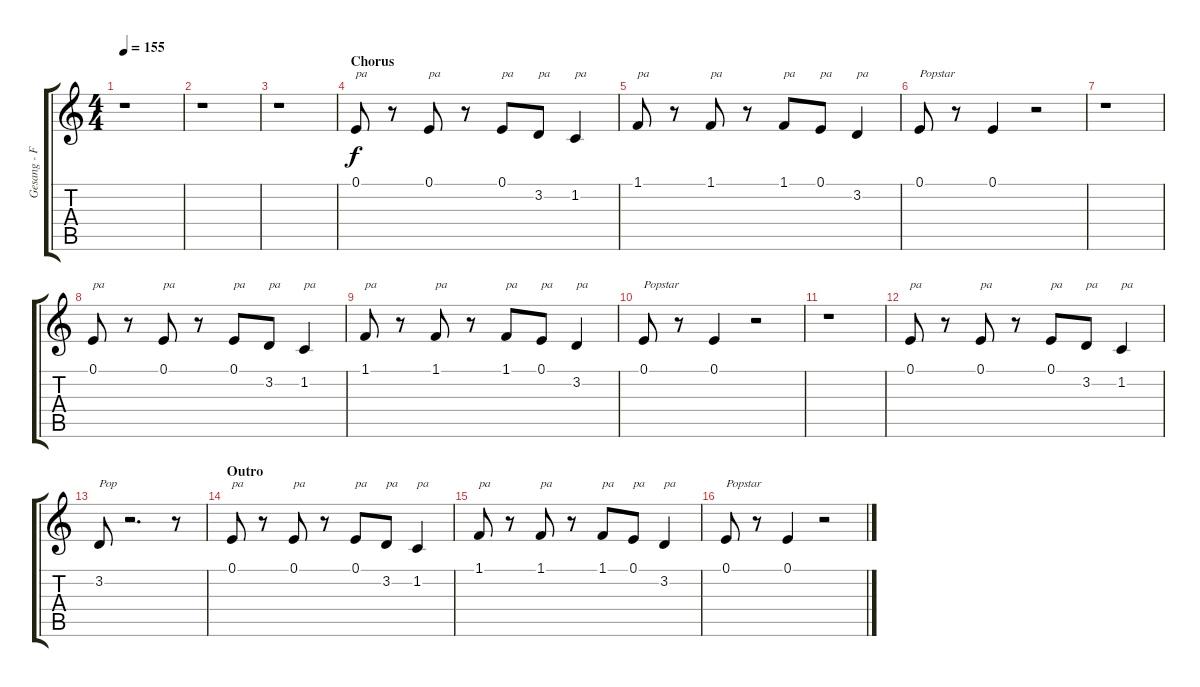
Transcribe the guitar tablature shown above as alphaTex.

\track ("Gesang - Farin Urlaub" "Gesang - F") {instrument sopranosax}
\staff {score tabs}
\tuning (E4 B3 G3 D3 A2 E2) {hide}
\ts (4 4)
\tempo 155
\clef g2
\ks c
r.1{dy f} |
r.1 |
r.1 |
\section ("" "Chorus")
0.1.8{txt "pa"} r.8 0.1.8{txt "pa"} r.8 0.1.8{txt "pa"} 3.2.8{txt "pa"} 1.2.4{txt "pa"} |
1.1.8{txt "pa"} r.8 1.1.8{txt "pa"} r.8 1.1.8{txt "pa"} 0.1.8{txt "pa"} 3.2.4{txt "pa"} |
0.1.8{txt "Popstar"} r.8 0.1.4 r.2 |
r.1 |
0.1.8{txt "pa"} r.8 0.1.8{txt "pa"} r.8 0.1.8{txt "pa"} 3.2.8{txt "pa"} 1.2.4{txt "pa"} |
1.1.8{txt "pa"} r.8 1.1.8{txt "pa"} r.8 1.1.8{txt "pa"} 0.1.8{txt "pa"} 3.2.4{txt "pa"} |
0.1.8{txt "Popstar"} r.8 0.1.4 r.2 |
r.1 |
0.1.8{txt "pa"} r.8 0.1.8{txt "pa"} r.8 0.1.8{txt "pa"} 3.2.8{txt "pa"} 1.2.4{txt "pa"} |
3.2.8{txt "Pop"} r.2{d} r.8 |
\section ("" "Outro")
0.1.8{txt "pa"} r.8 0.1.8{txt "pa"} r.8 0.1.8{txt "pa"} 3.2.8{txt "pa"} 1.2.4{txt "pa"} |
1.1.8{txt "pa"} r.8 1.1.8{txt "pa"} r.8 1.1.8{txt "pa"} 0.1.8{txt "pa"} 3.2.4{txt "pa"} |
0.1.8{txt "Popstar"} r.8 0.1.4 r.2
